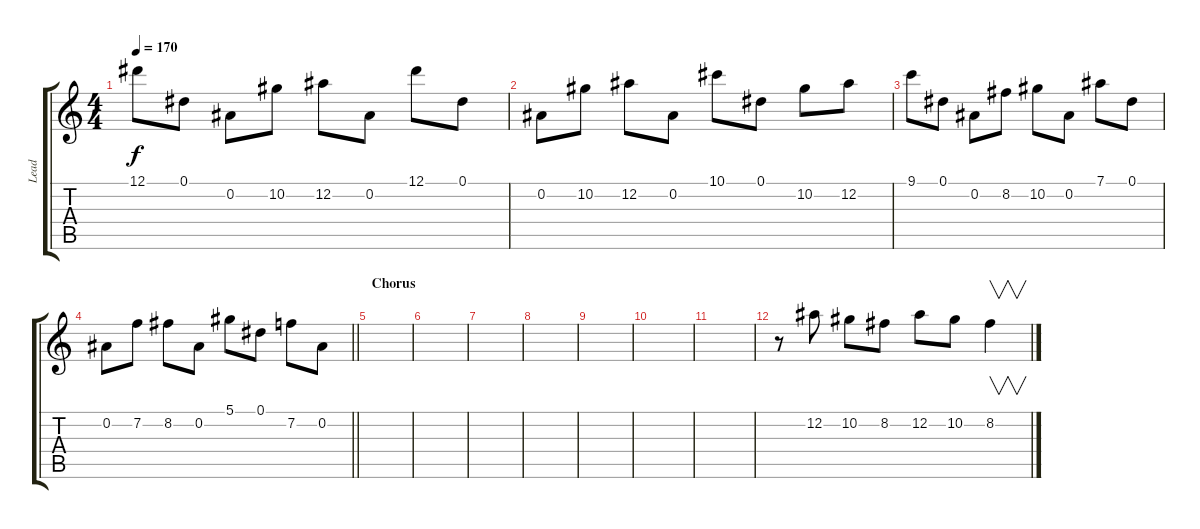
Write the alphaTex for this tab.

\track ("Lead" "Lead") {instrument acousticguitarsteel}
\staff {score tabs}
\tuning (Eb4 Bb3 Gb3 Db3 Ab2 Eb2) {hide}
\ts (4 4)
\tempo 170
\clef g2
\ks c
12.1.8{dy f} 0.1.8 0.2.8 10.2.8 12.2.8 0.2.8 12.1.8 0.1.8 |
0.2.8 10.2.8 12.2.8 0.2.8 10.1.8 0.1.8 10.2.8 12.2.8 |
9.1.8 0.1.8 0.2.8 8.2.8 10.2.8 0.2.8 7.1.8 0.1.8 |
\barLineRight lightlight
0.2.8 7.2.8 8.2.8 0.2.8 5.1.8 0.1.8 7.2.8 0.2.8 |
\section ("" "Chorus")
|
|
|
|
|
|
|
r.8 12.2.8 10.2.8 8.2.8 12.2.8 10.2.8 8.2.4{v}
